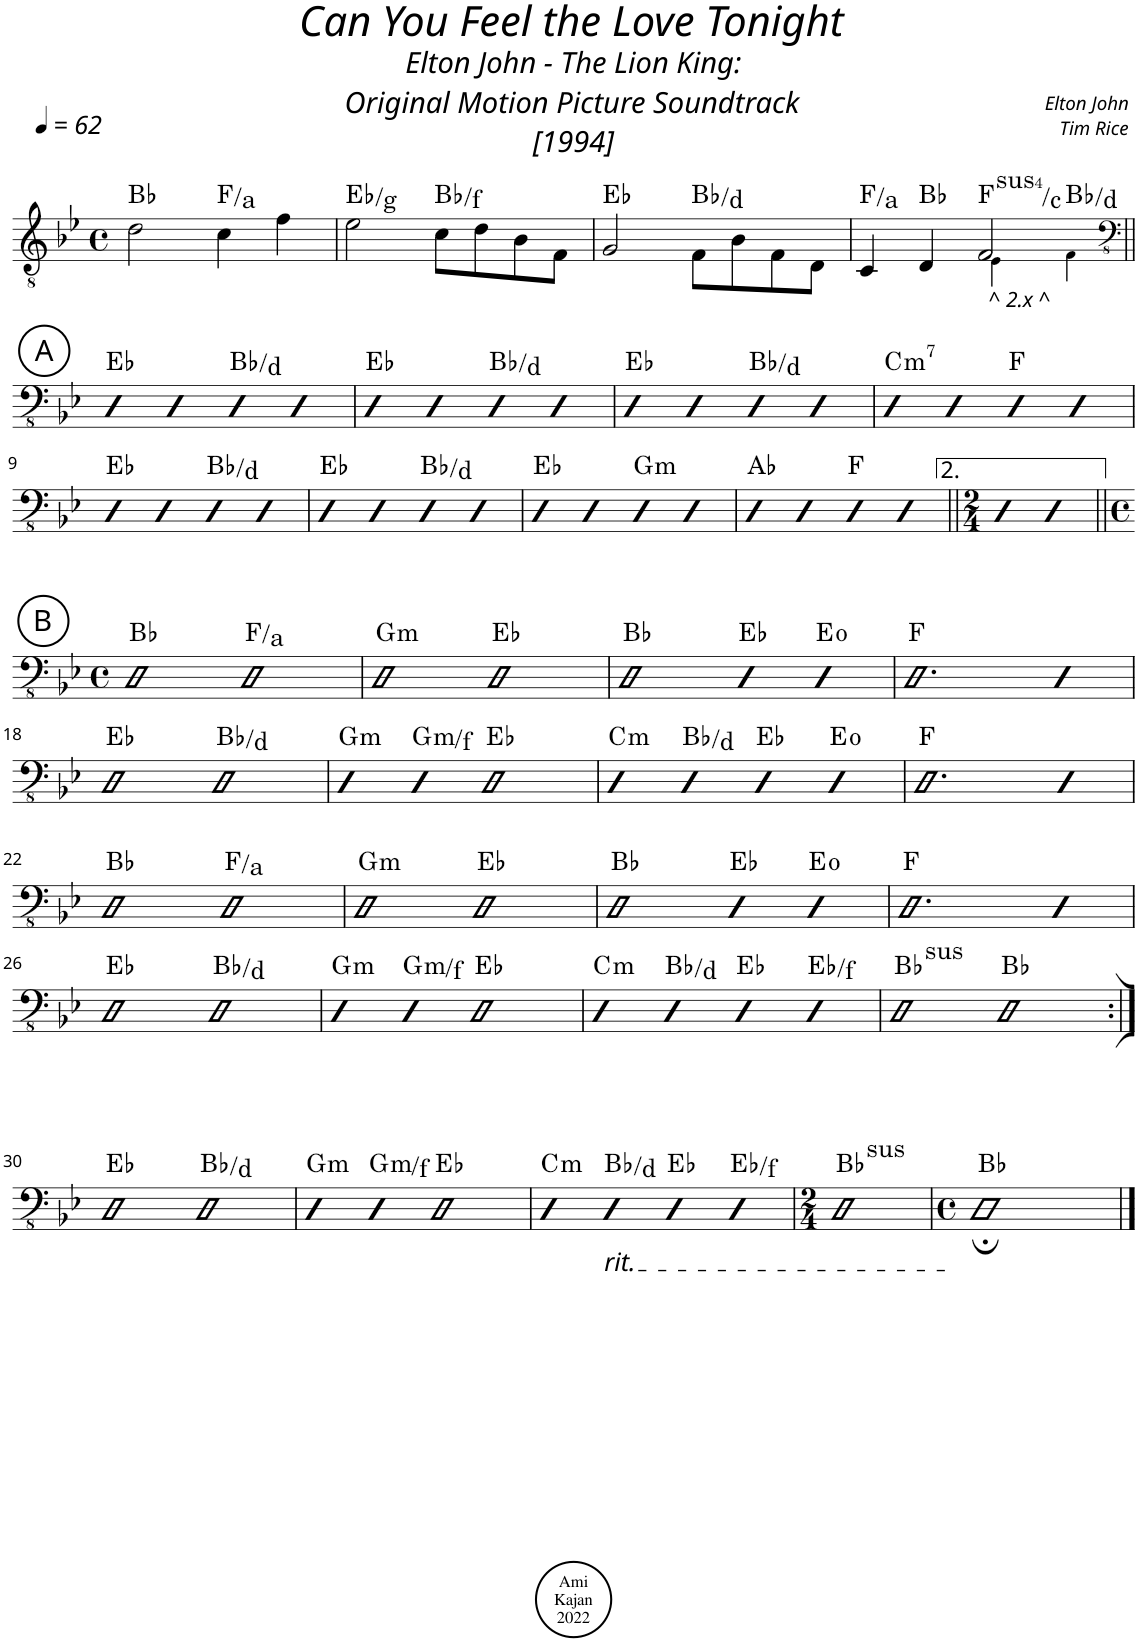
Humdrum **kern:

**kern	**harte
*part1	*part1
*staff1	*
*I"Acoustic Bass	*
*I'Bass	*
*clefGv2	*
*k[b-e-]	*
*M4/4	*
*met(c)	*
*MM62	*
=1	=1
2d\	Bb:maj
4c\	F:maj/3
4f\	.
=2	=2
2e-\	Eb:maj/3
8c\L	Bb:maj/5
8d\	.
8B-\	.
8F\J	.
=3	=3
2G/	Eb:maj
8F\L	Bb:maj/3
8B-\	.
8F\	.
8D\J	.
=4	=4
*^	*
4C/	2ryy	F:maj/3
4D/	.	Bb:maj
!LO:TX:b:i:t=^ 2.x	!	!
!LO:TX:b:t=^	!	!LO:H:kt=4
2F/	4E-!\	F:sus4/5
.	4F!\	Bb:maj/3
*v	*v	*
!!LO:LB:g=z
!!LO:REH:place=s1:a:cj:enc=circle:fs=14:t=A
=5||	=5||
*clefFv4	*
4DD	Eb:maj
4DD	.
4DD	Bb:maj/3
4DD	.
=6	=6
4DD	Eb:maj
4DD	.
4DD	Bb:maj/3
4DD	.
=7	=7
4DD	Eb:maj
4DD	.
4DD	Bb:maj/3
4DD	.
=8	=8
!	!LO:H:kt=m7
4DD	C:min7
4DD	.
4DD	F:maj
4DD	.
!!LO:LB:g=z
=9	=9
4DD	Eb:maj
4DD	.
4DD	Bb:maj/3
4DD	.
=10	=10
4DD	Eb:maj
4DD	.
4DD	Bb:maj/3
4DD	.
=11	=11
4DD	Eb:maj
4DD	.
!	!LO:H:kt=m
4DD	G:min
4DD	.
=12	=12
4DD	Ab:maj
4DD	.
4DD	F:maj
4DD	.
=13||	=13||
*M2/4	*
4DD	.
4DD	.
!!LO:LB:g=z
!!LO:REH:place=s1:a:cj:enc=circle:fs=14:t=B
=14||	=14||
*M4/4	*
*met(c)	*
2DD	Bb:maj
2DD	F:maj/3
=15	=15
!	!LO:H:kt=m
2DD	G:min
2DD	Eb:maj
=16	=16
2DD	Bb:maj
4DD	Eb:maj
4DD	E:dim
=17	=17
2.DD	F:maj
4DD	.
!!LO:LB:g=z
=18	=18
2DD	Eb:maj
2DD	Bb:maj/3
=19	=19
!	!LO:H:kt=m
4DD	G:min
!	!LO:H:kt=m
4DD	G:min/b7
2DD	Eb:maj
=20	=20
!	!LO:H:kt=m
4DD	C:min
4DD	Bb:maj/3
4DD	Eb:maj
4DD	E:dim
=21	=21
2.DD	F:maj
4DD	.
!!LO:LB:g=z
=22	=22
2DD	Bb:maj
2DD	F:maj/3
=23	=23
!	!LO:H:kt=m
2DD	G:min
2DD	Eb:maj
=24	=24
2DD	Bb:maj
4DD	Eb:maj
4DD	E:dim
=25	=25
2.DD	F:maj
4DD	.
!!LO:LB:g=z
=26	=26
2DD	Eb:maj
2DD	Bb:maj/3
=27	=27
!	!LO:H:kt=m
4DD	G:min
!	!LO:H:kt=m
4DD	G:min/b7
2DD	Eb:maj
=28	=28
!	!LO:H:kt=m
4DD	C:min
4DD	Bb:maj/3
4DD	Eb:maj
4DD	Eb:maj/2
=29	=29
!	!LO:H:kt=sus
2DD	Bb:sus4
2DD	Bb:maj
!!LO:LB:g=z
=30:|!	=30:|!
2DD	Eb:maj
2DD	Bb:maj/3
=31	=31
!	!LO:H:kt=m
4DD	G:min
!	!LO:H:kt=m
4DD	G:min/b7
2DD	Eb:maj
=32	=32
!	!LO:H:kt=m
4DD	C:min
!LO:TX:b:i:t=rit.	!
4DD	Bb:maj/3
4DD	Eb:maj
4DD	Eb:maj/2
=33	=33
*M2/4	*
!	!LO:H:kt=sus
2DD	Bb:sus4
=34	=34
*M4/4	*
*met(c)	*
1DD;	Bb:maj
==	==
*-	*-
